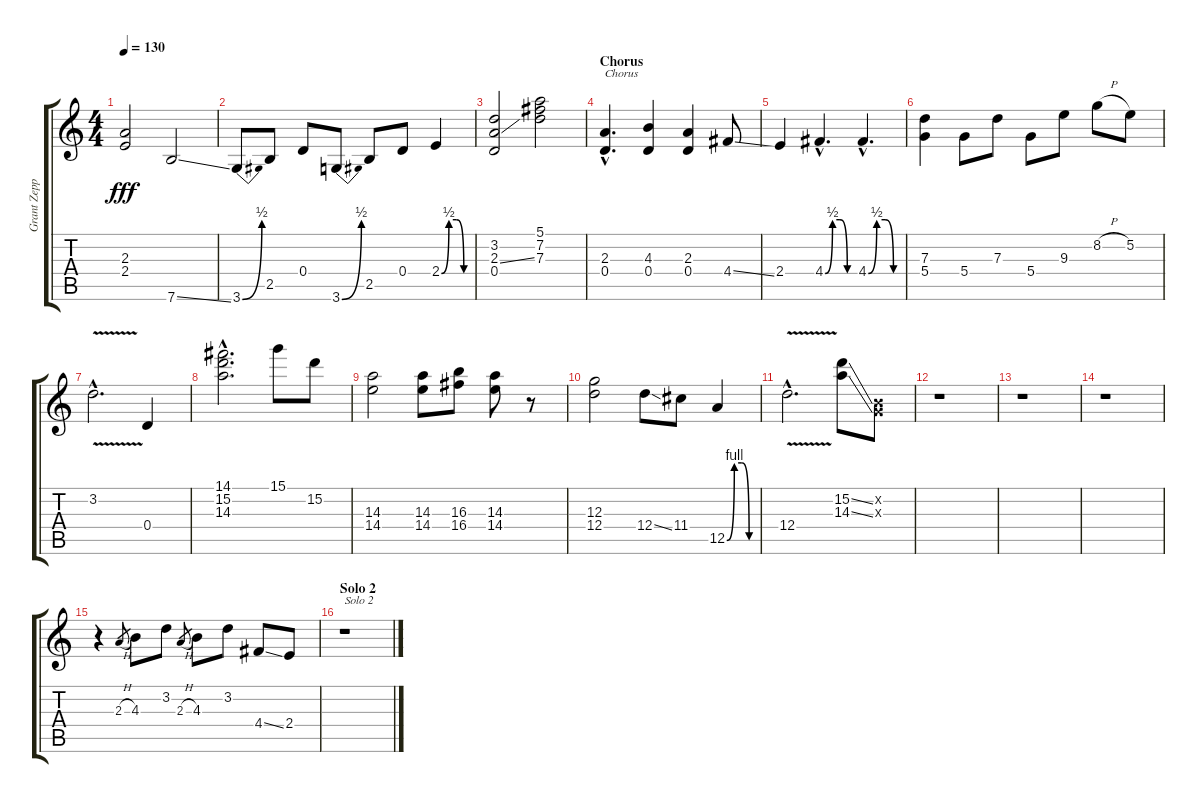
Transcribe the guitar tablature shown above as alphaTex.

\track ("Grant Zeppelin" "Grant Zepp") {instrument acousticguitarsteel}
\staff {score tabs}
\tuning (E4 B3 G3 D3 A2 E2) {hide}
\ts (4 4)
\tempo 130
\clef g2
\ks c
(2.3 2.4).2{dy fff} 7.6{ss}.2 |
3.6{be (bend 0 0 60 2)}.8 2.5.8 0.4.8 3.6{be (bend 0 0 60 2)}.8 2.5.8 0.4.8 2.4{be (custom 0 0 15 2 30 2 45 0 60 0)}.4 |
(3.2 2.3{ss} 0.4).2 (5.1 7.2 7.3).2 |
\section ("" "Chorus")
(2.3{hac} 0.4{hac}).4{d txt "Chorus"} (4.3 0.4).4 (2.3 0.4).4 4.4{ss}.8 |
2.4.4 4.4{be (custom 0 0 15 2 30 2 45 0 60 0) hac}.4{d} 4.4{be (custom 0 0 15 2 30 2 45 0 60 0) hac}.4{d} |
(7.3 5.4).4 5.4.8 7.3.8 5.4.8 9.3.8 8.2{h}.8 5.2.8 |
3.2{v hac}.2{d} 0.4.4 |
(14.1{hac} 15.2{hac} 14.3{hac}).2{d} 15.1.8 15.2.8 |
(14.3 14.4).2 (14.3 14.4).8 (16.3 16.4).8 (14.3 14.4).8 r.8 |
(12.3 12.4).2 12.4{ss}.8 11.4.8 12.5{be (custom 0 0 15 4 30 4 45 0 60 0)}.4 |
12.4{v hac}.2{d} (15.2{ss} 14.3{ss}).8 (0.2{x} 0.3{x}).8 |
r.1 |
r.1 |
r.1 |
r.4 2.3{h}.8{gr} 4.3.8 3.2.8 2.3{h}.8{gr} 4.3.8 3.2.8 4.4{ss}.8 2.4.8 |
\section ("" "Solo 2")
r.1{txt "Solo 2"}
